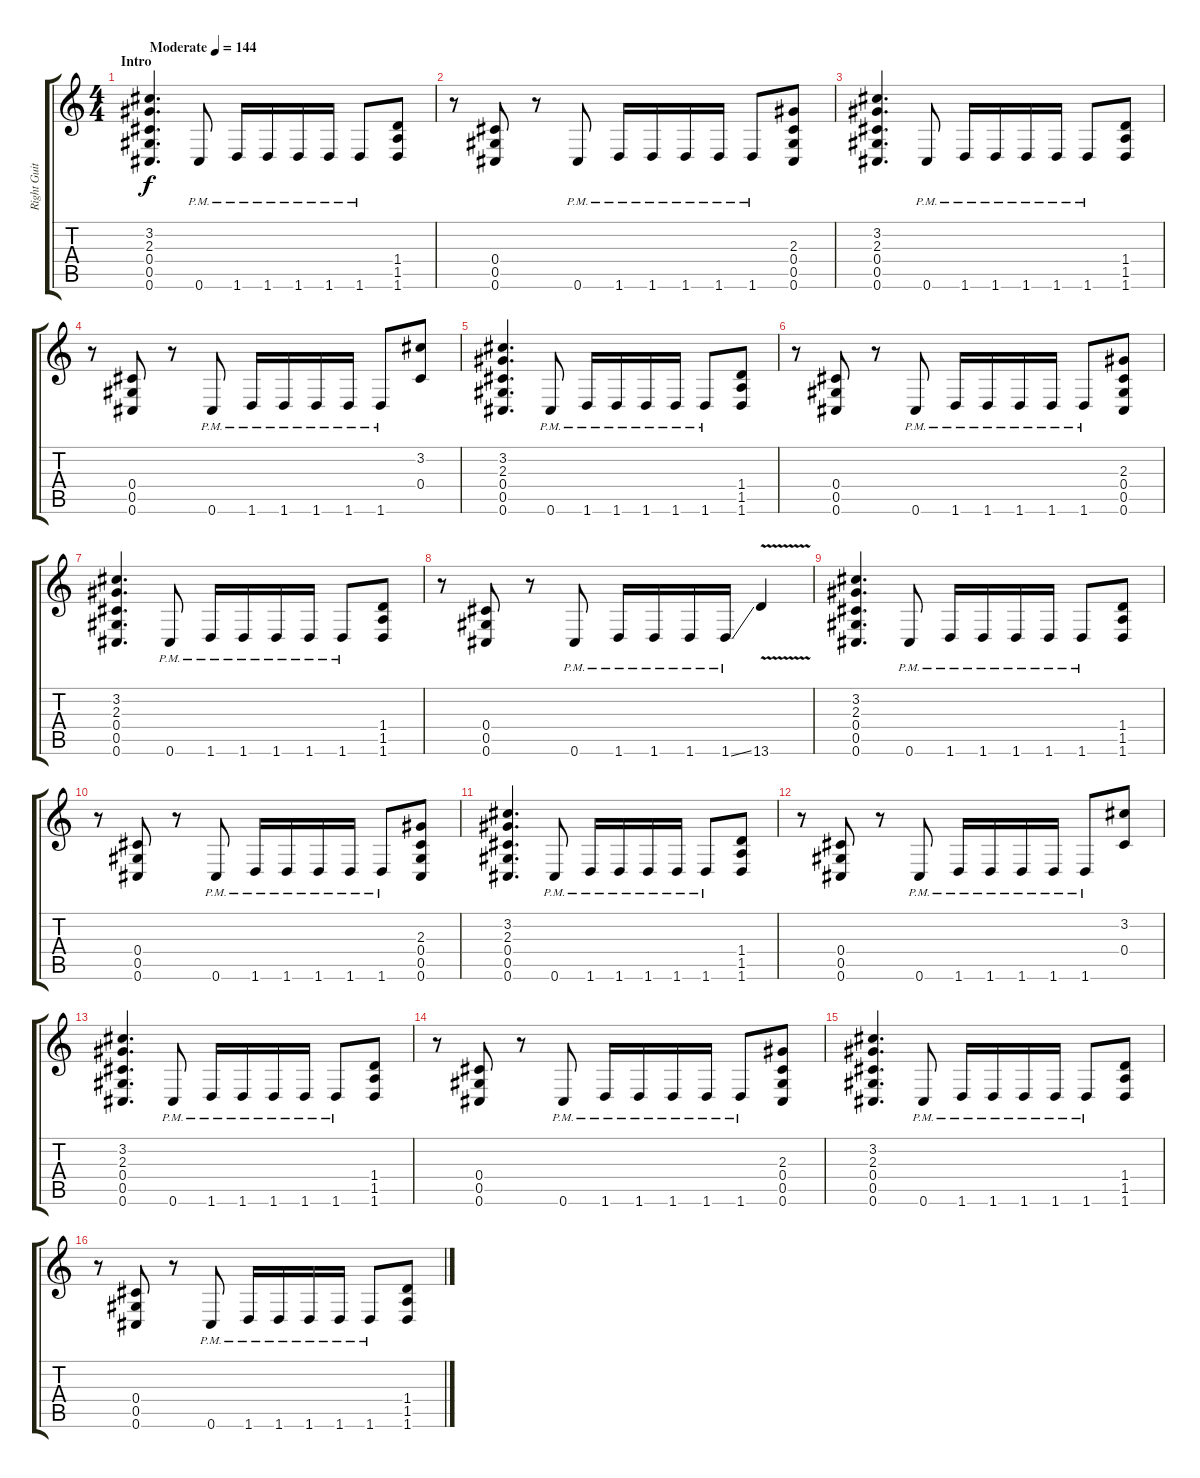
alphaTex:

\track ("Right Guitar" "Right Guit") {instrument distortionguitar}
\staff {score tabs}
\tuning (Eb4 Bb3 Gb3 Db3 Ab2 Db2) {hide}
\ts (4 4)
\section ("" "Intro")
\tempo (144 "Moderate")
\clef g2
\ks c
(3.2 2.3 0.4 0.5 0.6).4{d dy f instrument distortionguitar} 0.6{pm}.8 1.6{pm}.16 1.6{pm}.16 1.6{pm}.16 1.6{pm}.16 1.6{pm}.8 (1.4 1.5 1.6).8 |
r.8 (0.4 0.5 0.6).8 r.8 0.6{pm}.8 1.6{pm}.16 1.6{pm}.16 1.6{pm}.16 1.6{pm}.16 1.6{pm}.8 (2.3 0.4 0.5 0.6).8 |
(3.2 2.3 0.4 0.5 0.6).4{d} 0.6{pm}.8 1.6{pm}.16 1.6{pm}.16 1.6{pm}.16 1.6{pm}.16 1.6{pm}.8 (1.4 1.5 1.6).8 |
r.8 (0.4 0.5 0.6).8 r.8 0.6{pm}.8 1.6{pm}.16 1.6{pm}.16 1.6{pm}.16 1.6{pm}.16 1.6{pm}.8 (3.2 0.4).8 |
(3.2 2.3 0.4 0.5 0.6).4{d} 0.6{pm}.8 1.6{pm}.16 1.6{pm}.16 1.6{pm}.16 1.6{pm}.16 1.6{pm}.8 (1.4 1.5 1.6).8 |
r.8 (0.4 0.5 0.6).8 r.8 0.6{pm}.8 1.6{pm}.16 1.6{pm}.16 1.6{pm}.16 1.6{pm}.16 1.6{pm}.8 (2.3 0.4 0.5 0.6).8 |
(3.2 2.3 0.4 0.5 0.6).4{d} 0.6{pm}.8 1.6{pm}.16 1.6{pm}.16 1.6{pm}.16 1.6{pm}.16 1.6{pm}.8 (1.4 1.5 1.6).8 |
r.8 (0.4 0.5 0.6).8 r.8 0.6{pm}.8 1.6{pm}.16 1.6{pm}.16 1.6{pm}.16 1.6{ss pm}.16 13.6{v}.4 |
(3.2 2.3 0.4 0.5 0.6).4{d} 0.6{pm}.8 1.6{pm}.16 1.6{pm}.16 1.6{pm}.16 1.6{pm}.16 1.6{pm}.8 (1.4 1.5 1.6).8 |
r.8 (0.4 0.5 0.6).8 r.8 0.6{pm}.8 1.6{pm}.16 1.6{pm}.16 1.6{pm}.16 1.6{pm}.16 1.6{pm}.8 (2.3 0.4 0.5 0.6).8 |
(3.2 2.3 0.4 0.5 0.6).4{d} 0.6{pm}.8 1.6{pm}.16 1.6{pm}.16 1.6{pm}.16 1.6{pm}.16 1.6{pm}.8 (1.4 1.5 1.6).8 |
r.8 (0.4 0.5 0.6).8 r.8 0.6{pm}.8 1.6{pm}.16 1.6{pm}.16 1.6{pm}.16 1.6{pm}.16 1.6{pm}.8 (3.2 0.4).8 |
(3.2 2.3 0.4 0.5 0.6).4{d} 0.6{pm}.8 1.6{pm}.16 1.6{pm}.16 1.6{pm}.16 1.6{pm}.16 1.6{pm}.8 (1.4 1.5 1.6).8 |
r.8 (0.4 0.5 0.6).8 r.8 0.6{pm}.8 1.6{pm}.16 1.6{pm}.16 1.6{pm}.16 1.6{pm}.16 1.6{pm}.8 (2.3 0.4 0.5 0.6).8 |
(3.2 2.3 0.4 0.5 0.6).4{d} 0.6{pm}.8 1.6{pm}.16 1.6{pm}.16 1.6{pm}.16 1.6{pm}.16 1.6{pm}.8 (1.4 1.5 1.6).8 |
r.8 (0.4 0.5 0.6).8 r.8 0.6{pm}.8 1.6{pm}.16 1.6{pm}.16 1.6{pm}.16 1.6{pm}.16 1.6{pm}.8 (1.4 1.5 1.6).8
